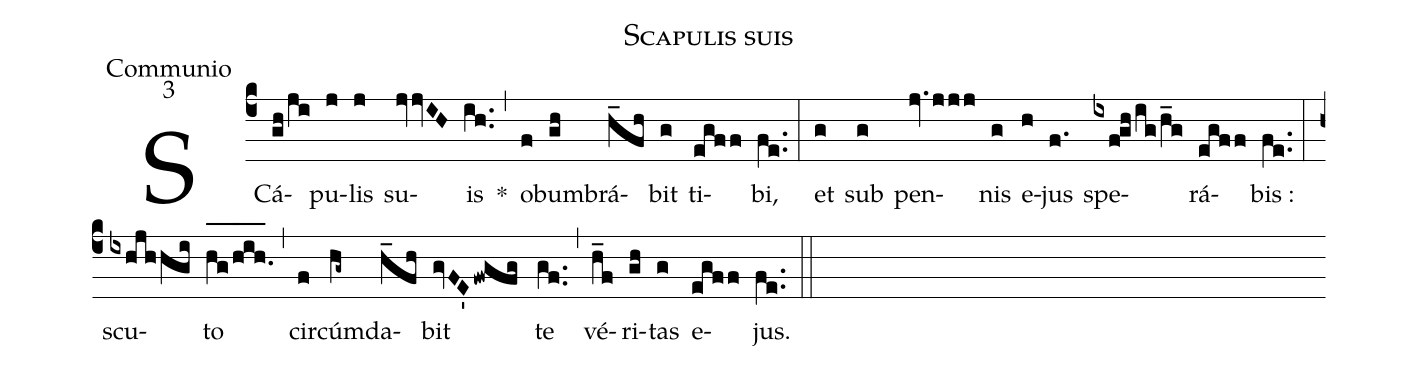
name:Scapulis suis;
office-part:Communio;
mode:3;
%%
(c4) SCá(gh/ji)pu(j)lis(j) su(jvvIH)is(ih..) *(,) o(f)bum(gh)brá(h_fh)bit(g) ti(egff)bi,(fe..) (:) et(g) sub(g) pen(jv.jjj)nis(g) e(h)jus(f.) spe(ixfgh/ig/h_g)rá(egff)bis :(fe..) (:) scu(ixhjhhgi)to(h_[oh:h]g_[oh:h]/!h_[oh:h]i_[oh:h]h._[oh:h]) (,) cir(f)cúm(hg~)da(h_fh)bit(gvFE'fwgfg) te(gf..) (,) vé(h_f)ri(gh)tas(g) e(egff)jus.(fe..) (::)
